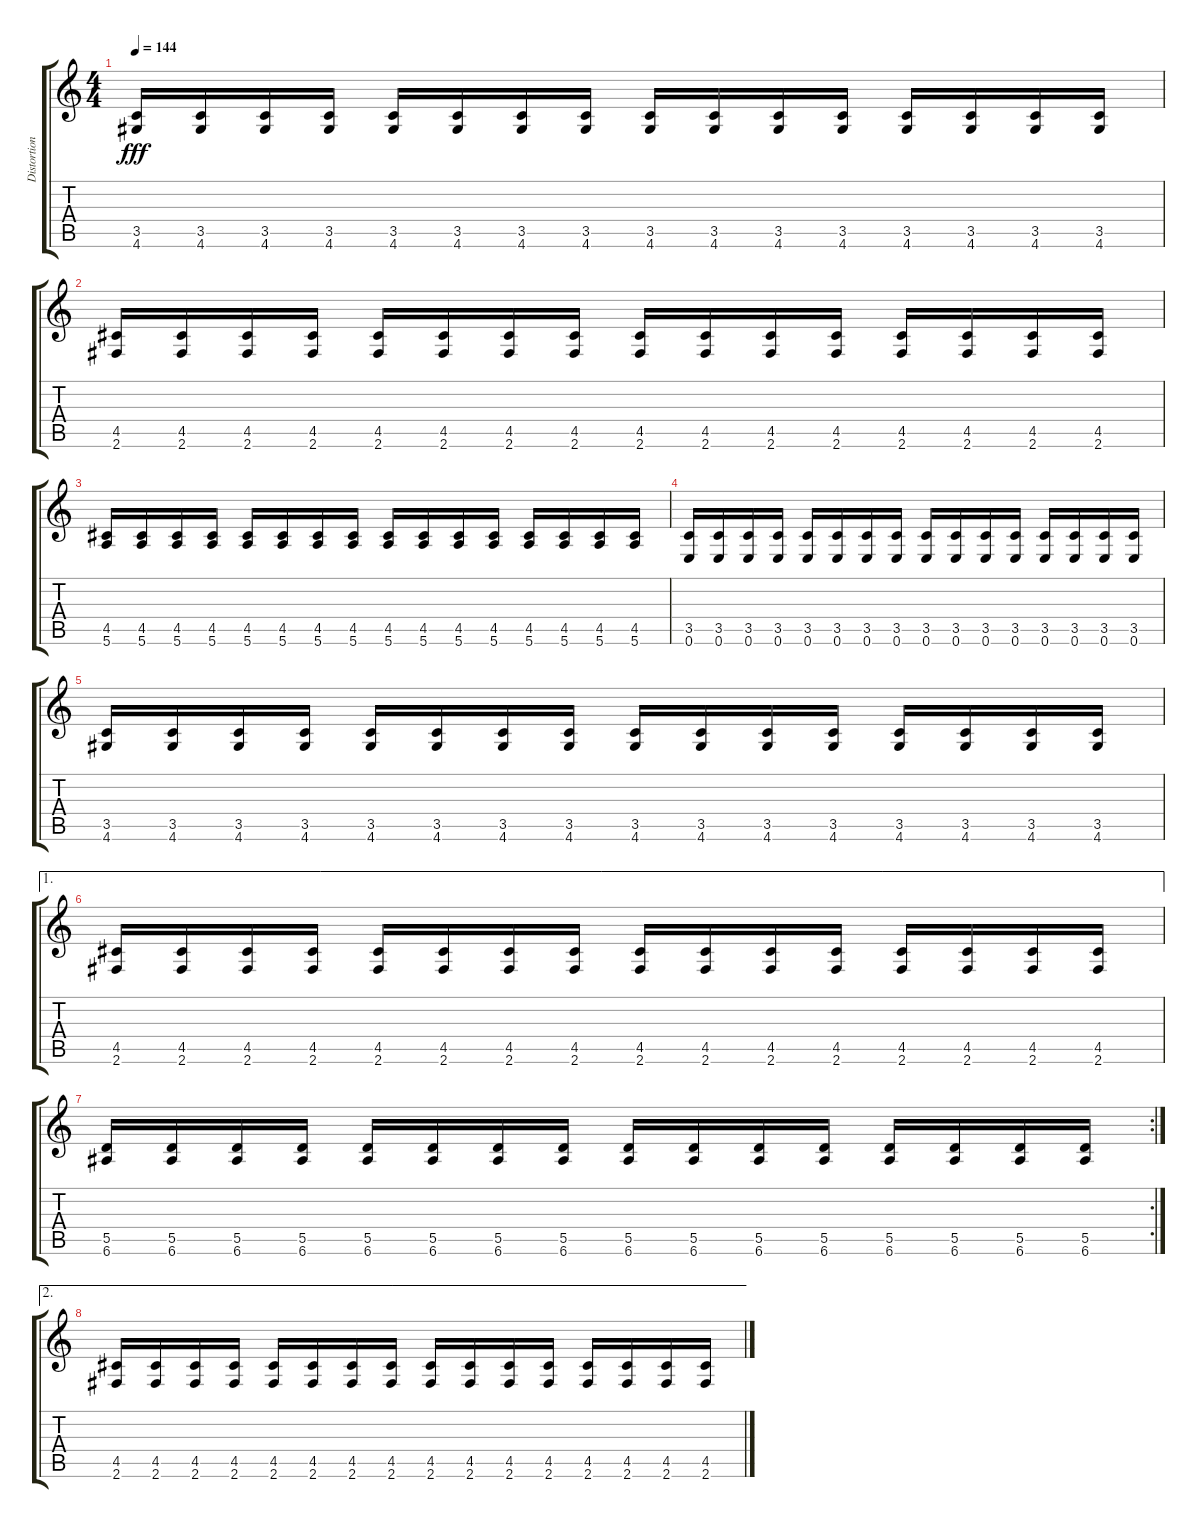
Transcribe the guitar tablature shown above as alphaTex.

\track ("Distortion Guitar -Samoth" "Distortion") {instrument distortionguitar}
\staff {score tabs}
\tuning (E4 B3 G3 D3 A2 E2) {hide}
\ts (4 4)
\tempo 144
\clef g2
\ks c
(3.5 4.6).16{dy fff} (3.5 4.6).16 (3.5 4.6).16 (3.5 4.6).16 (3.5 4.6).16 (3.5 4.6).16 (3.5 4.6).16 (3.5 4.6).16 (3.5 4.6).16 (3.5 4.6).16 (3.5 4.6).16 (3.5 4.6).16 (3.5 4.6).16 (3.5 4.6).16 (3.5 4.6).16 (3.5 4.6).16 |
(4.5 2.6).16 (4.5 2.6).16 (4.5 2.6).16 (4.5 2.6).16 (4.5 2.6).16 (4.5 2.6).16 (4.5 2.6).16 (4.5 2.6).16 (4.5 2.6).16 (4.5 2.6).16 (4.5 2.6).16 (4.5 2.6).16 (4.5 2.6).16 (4.5 2.6).16 (4.5 2.6).16 (4.5 2.6).16 |
(4.5 5.6).16 (4.5 5.6).16 (4.5 5.6).16 (4.5 5.6).16 (4.5 5.6).16 (4.5 5.6).16 (4.5 5.6).16 (4.5 5.6).16 (4.5 5.6).16 (4.5 5.6).16 (4.5 5.6).16 (4.5 5.6).16 (4.5 5.6).16 (4.5 5.6).16 (4.5 5.6).16 (4.5 5.6).16 |
(3.5 0.6).16 (3.5 0.6).16 (3.5 0.6).16 (3.5 0.6).16 (3.5 0.6).16 (3.5 0.6).16 (3.5 0.6).16 (3.5 0.6).16 (3.5 0.6).16 (3.5 0.6).16 (3.5 0.6).16 (3.5 0.6).16 (3.5 0.6).16 (3.5 0.6).16 (3.5 0.6).16 (3.5 0.6).16 |
(3.5 4.6).16 (3.5 4.6).16 (3.5 4.6).16 (3.5 4.6).16 (3.5 4.6).16 (3.5 4.6).16 (3.5 4.6).16 (3.5 4.6).16 (3.5 4.6).16 (3.5 4.6).16 (3.5 4.6).16 (3.5 4.6).16 (3.5 4.6).16 (3.5 4.6).16 (3.5 4.6).16 (3.5 4.6).16 |
\ae 1
(4.5 2.6).16 (4.5 2.6).16 (4.5 2.6).16 (4.5 2.6).16 (4.5 2.6).16 (4.5 2.6).16 (4.5 2.6).16 (4.5 2.6).16 (4.5 2.6).16 (4.5 2.6).16 (4.5 2.6).16 (4.5 2.6).16 (4.5 2.6).16 (4.5 2.6).16 (4.5 2.6).16 (4.5 2.6).16 |
\rc 2
(5.5 6.6).16 (5.5 6.6).16 (5.5 6.6).16 (5.5 6.6).16 (5.5 6.6).16 (5.5 6.6).16 (5.5 6.6).16 (5.5 6.6).16 (5.5 6.6).16 (5.5 6.6).16 (5.5 6.6).16 (5.5 6.6).16 (5.5 6.6).16 (5.5 6.6).16 (5.5 6.6).16 (5.5 6.6).16 |
\ae 2
(4.5 2.6).16 (4.5 2.6).16 (4.5 2.6).16 (4.5 2.6).16 (4.5 2.6).16 (4.5 2.6).16 (4.5 2.6).16 (4.5 2.6).16 (4.5 2.6).16 (4.5 2.6).16 (4.5 2.6).16 (4.5 2.6).16 (4.5 2.6).16 (4.5 2.6).16 (4.5 2.6).16 (4.5 2.6).16
